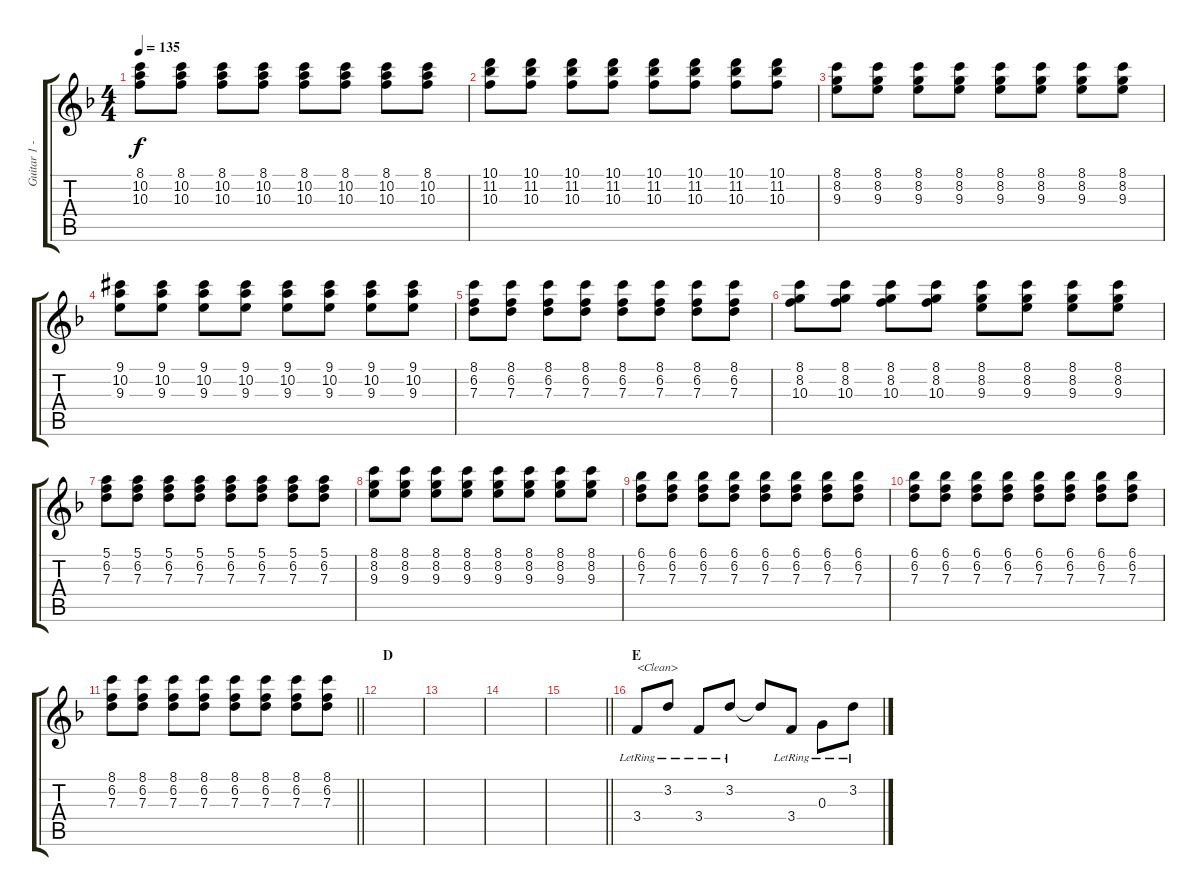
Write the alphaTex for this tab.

\track ("Guitar 1 - Tora" "Guitar 1 -") {instrument distortionguitar}
\staff {score tabs}
\tuning (E4 B3 G3 D3 A2 E2) {hide}
\ts (4 4)
\tempo 135
\clef g2
\ks f
(8.1 10.2 10.3).8{dy f} (8.1 10.2 10.3).8 (8.1 10.2 10.3).8 (8.1 10.2 10.3).8 (8.1 10.2 10.3).8 (8.1 10.2 10.3).8 (8.1 10.2 10.3).8 (8.1 10.2 10.3).8 |
(10.1 11.2 10.3).8 (10.1 11.2 10.3).8 (10.1 11.2 10.3).8 (10.1 11.2 10.3).8 (10.1 11.2 10.3).8 (10.1 11.2 10.3).8 (10.1 11.2 10.3).8 (10.1 11.2 10.3).8 |
(8.1 8.2 9.3).8 (8.1 8.2 9.3).8 (8.1 8.2 9.3).8 (8.1 8.2 9.3).8 (8.1 8.2 9.3).8 (8.1 8.2 9.3).8 (8.1 8.2 9.3).8 (8.1 8.2 9.3).8 |
(9.1{acc #} 10.2 9.3).8 (9.1{acc #} 10.2 9.3).8 (9.1{acc #} 10.2 9.3).8 (9.1{acc #} 10.2 9.3).8 (9.1{acc #} 10.2 9.3).8 (9.1{acc #} 10.2 9.3).8 (9.1{acc #} 10.2 9.3).8 (9.1{acc #} 10.2 9.3).8 |
(8.1 6.2 7.3).8 (8.1 6.2 7.3).8 (8.1 6.2 7.3).8 (8.1 6.2 7.3).8 (8.1 6.2 7.3).8 (8.1 6.2 7.3).8 (8.1 6.2 7.3).8 (8.1 6.2 7.3).8 |
(8.1 8.2 10.3).8 (8.1 8.2 10.3).8 (8.1 8.2 10.3).8 (8.1 8.2 10.3).8 (8.1 8.2 9.3).8 (8.1 8.2 9.3).8 (8.1 8.2 9.3).8 (8.1 8.2 9.3).8 |
(5.1 6.2 7.3).8 (5.1 6.2 7.3).8 (5.1 6.2 7.3).8 (5.1 6.2 7.3).8 (5.1 6.2 7.3).8 (5.1 6.2 7.3).8 (5.1 6.2 7.3).8 (5.1 6.2 7.3).8 |
(8.1 8.2 9.3).8 (8.1 8.2 9.3).8 (8.1 8.2 9.3).8 (8.1 8.2 9.3).8 (8.1 8.2 9.3).8 (8.1 8.2 9.3).8 (8.1 8.2 9.3).8 (8.1 8.2 9.3).8 |
(6.1 6.2 7.3).8 (6.1 6.2 7.3).8 (6.1 6.2 7.3).8 (6.1 6.2 7.3).8 (6.1 6.2 7.3).8 (6.1 6.2 7.3).8 (6.1 6.2 7.3).8 (6.1 6.2 7.3).8 |
(6.1 6.2 7.3).8 (6.1 6.2 7.3).8 (6.1 6.2 7.3).8 (6.1 6.2 7.3).8 (6.1 6.2 7.3).8 (6.1 6.2 7.3).8 (6.1 6.2 7.3).8 (6.1 6.2 7.3).8 |
\barLineRight lightlight
(8.1 6.2 7.3).8 (8.1 6.2 7.3).8 (8.1 6.2 7.3).8 (8.1 6.2 7.3).8 (8.1 6.2 7.3).8 (8.1 6.2 7.3).8 (8.1 6.2 7.3).8 (8.1 6.2 7.3).8 |
\section ("" "D")
|
|
|
\barLineRight lightlight
|
\section ("" "E")
3.4{lr}.8{txt "<Clean>" volume 9 instrument electricguitarclean} 3.2{lr}.8 3.4{lr}.8 3.2{lr}.8 3.2{t}.8 3.4{lr}.8 0.3{lr}.8 3.2{lr}.8
